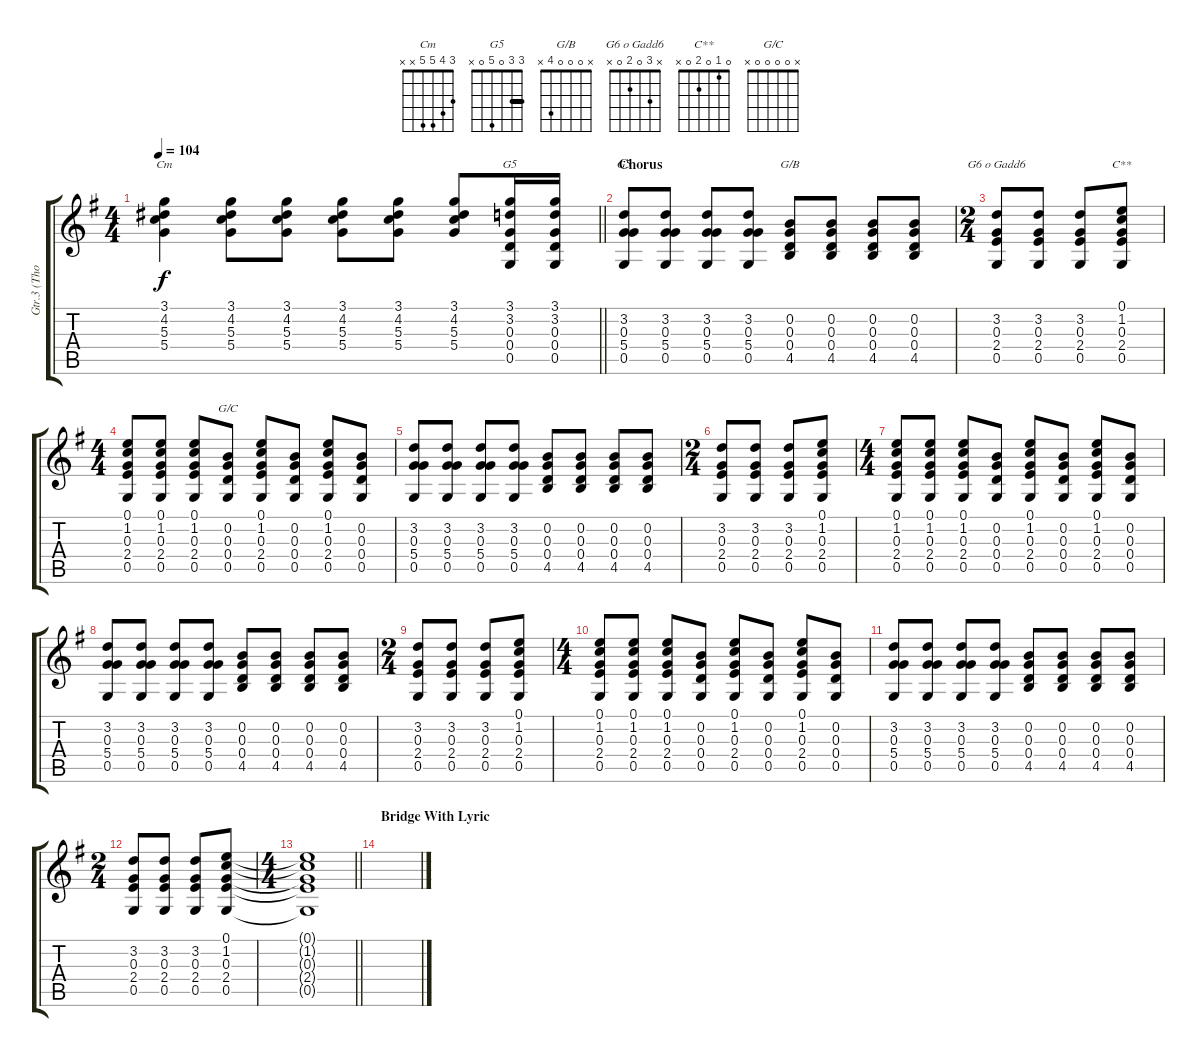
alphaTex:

\track ("Gtr.3 (Thom Yorke)" "Gtr.3 (Tho") {instrument electricguitarclean}
\staff {score tabs}
\tuning (E4 B3 G3 D3 G2 E2) {hide}
\chord ("Cm" 3 4 5 5 x x)
\chord ("G5" 3 3 0 0 0 x) {barre 3}
\chord ("G5" 3 3 0 5 0 x) {barre 3}
\chord ("G/B" x 0 0 0 4 x)
\chord ("G6 o Gadd6" x 3 0 2 0 x)
\chord ("C**" 0 1 0 2 0 x)
\chord ("G/C" x 0 0 0 0 x)
\ts (4 4)
\tempo 104
\clef g2
\barLineRight lightlight
\ks eminor
(3.1 4.2 5.3 5.4).4{ch "Cm" dy f} (3.1 4.2 5.3 5.4).8 (3.1 4.2 5.3 5.4).8 (3.1 4.2 5.3 5.4).8 (3.1 4.2 5.3 5.4).8 (3.1 4.2 5.3 5.4).8 (3.1 3.2 0.3 0.4 0.5).16{ch "G5"} (3.1 3.2 0.3 0.4 0.5).16 |
\section ("" "Chorus")
(3.2 0.3 5.4 0.5).8{ch "G5"} (3.2 0.3 5.4 0.5).8 (3.2 0.3 5.4 0.5).8 (3.2 0.3 5.4 0.5).8 (0.2 0.3 0.4 4.5).8{ch "G/B"} (0.2 0.3 0.4 4.5).8 (0.2 0.3 0.4 4.5).8 (0.2 0.3 0.4 4.5).8 |
\ts (2 4)
(3.2 0.3 2.4 0.5).8{ch "G6 o Gadd6"} (3.2 0.3 2.4 0.5).8 (3.2 0.3 2.4 0.5).8 (0.1 1.2 0.3 2.4 0.5).8{ch "C**"} |
\ts (4 4)
(0.1 1.2 0.3 2.4 0.5).8 (0.1 1.2 0.3 2.4 0.5).8 (0.1 1.2 0.3 2.4 0.5).8 (0.2 0.3 0.4 0.5).8{ch "G/C"} (0.1 1.2 0.3 2.4 0.5).8 (0.2 0.3 0.4 0.5).8 (0.1 1.2 0.3 2.4 0.5).8 (0.2 0.3 0.4 0.5).8 |
(3.2 0.3 5.4 0.5).8 (3.2 0.3 5.4 0.5).8 (3.2 0.3 5.4 0.5).8 (3.2 0.3 5.4 0.5).8 (0.2 0.3 0.4 4.5).8 (0.2 0.3 0.4 4.5).8 (0.2 0.3 0.4 4.5).8 (0.2 0.3 0.4 4.5).8 |
\ts (2 4)
(3.2 0.3 2.4 0.5).8 (3.2 0.3 2.4 0.5).8 (3.2 0.3 2.4 0.5).8 (0.1 1.2 0.3 2.4 0.5).8 |
\ts (4 4)
(0.1 1.2 0.3 2.4 0.5).8 (0.1 1.2 0.3 2.4 0.5).8 (0.1 1.2 0.3 2.4 0.5).8 (0.2 0.3 0.4 0.5).8 (0.1 1.2 0.3 2.4 0.5).8 (0.2 0.3 0.4 0.5).8 (0.1 1.2 0.3 2.4 0.5).8 (0.2 0.3 0.4 0.5).8 |
(3.2 0.3 5.4 0.5).8 (3.2 0.3 5.4 0.5).8 (3.2 0.3 5.4 0.5).8 (3.2 0.3 5.4 0.5).8 (0.2 0.3 0.4 4.5).8 (0.2 0.3 0.4 4.5).8 (0.2 0.3 0.4 4.5).8 (0.2 0.3 0.4 4.5).8 |
\ts (2 4)
(3.2 0.3 2.4 0.5).8 (3.2 0.3 2.4 0.5).8 (3.2 0.3 2.4 0.5).8 (0.1 1.2 0.3 2.4 0.5).8 |
\ts (4 4)
(0.1 1.2 0.3 2.4 0.5).8 (0.1 1.2 0.3 2.4 0.5).8 (0.1 1.2 0.3 2.4 0.5).8 (0.2 0.3 0.4 0.5).8 (0.1 1.2 0.3 2.4 0.5).8 (0.2 0.3 0.4 0.5).8 (0.1 1.2 0.3 2.4 0.5).8 (0.2 0.3 0.4 0.5).8 |
(3.2 0.3 5.4 0.5).8 (3.2 0.3 5.4 0.5).8 (3.2 0.3 5.4 0.5).8 (3.2 0.3 5.4 0.5).8 (0.2 0.3 0.4 4.5).8 (0.2 0.3 0.4 4.5).8 (0.2 0.3 0.4 4.5).8 (0.2 0.3 0.4 4.5).8 |
\ts (2 4)
(3.2 0.3 2.4 0.5).8 (3.2 0.3 2.4 0.5).8 (3.2 0.3 2.4 0.5).8 (0.1 1.2 0.3 2.4 0.5).8 |
\ts (4 4)
\barLineRight lightlight
(0.1{t} 1.2{t} 0.3{t} 2.4{t} 0.5{t}).1 |
\section ("" "Bridge With Lyric")
